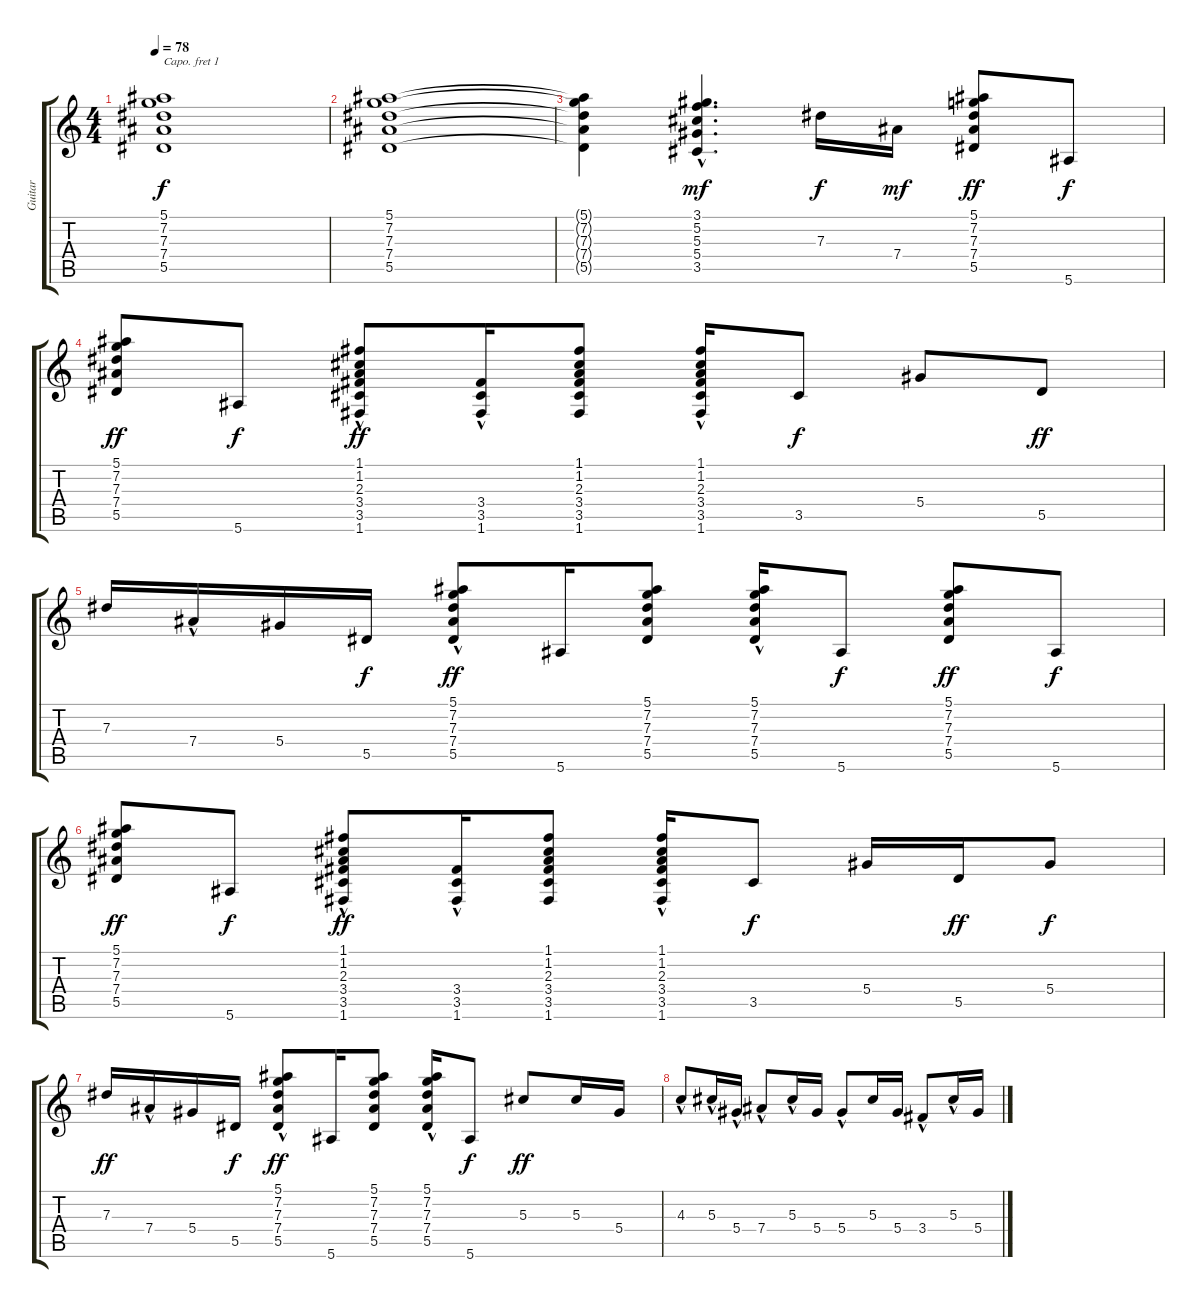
\track ("Guitar" "Guitar") {instrument acousticguitarnylon}
\staff {score tabs}
\capo 1
\tuning (E4 B3 G3 D3 A2 E2) {hide}
\ts (4 4)
\tempo 78
\clef g2
\ks c
(5.1 7.2 7.3 7.4 5.5).1{dy f} |
(5.1 7.2 7.3 7.4 5.5).1 |
(5.1{t} 7.2{t} 7.3{t} 7.4{t} 5.5{t}).4 (3.1{hac} 5.2{hac} 5.3{hac} 5.4{hac} 3.5{hac}).4{d dy mf} 7.3.16{dy f} 7.4.16{dy mf} (5.1 7.2 7.3 7.4 5.5).8{dy ff} 5.6.8{dy f} |
(5.1 7.2 7.3 7.4 5.5).8{dy ff} 5.6.8{dy f} (1.1 1.2{hac} 2.3{hac} 3.4{hac} 3.5 1.6).8{dy ff} (3.4 3.5 1.6{hac}).16 (1.1 1.2 2.3 3.4 3.5 1.6).8 (1.1 1.2{hac} 2.3{hac} 3.4{hac} 3.5 1.6).16 3.5.8{dy f} 5.4.8 5.5.8{dy ff} |
7.3.16 7.4{hac}.16 5.4.16 5.5.16{dy f} (5.1 7.2{hac} 7.3{hac} 7.4{hac} 5.5).8{dy ff} 5.6.16 (5.1 7.2 7.3 7.4 5.5).8 (5.1 7.2{hac} 7.3{hac} 7.4{hac} 5.5).16 5.6.8{dy f} (5.1 7.2 7.3 7.4 5.5).8{dy ff} 5.6.8{dy f} |
(5.1 7.2 7.3 7.4 5.5).8{dy ff} 5.6.8{dy f} (1.1 1.2{hac} 2.3{hac} 3.4{hac} 3.5 1.6).8{dy ff} (3.4 3.5 1.6{hac}).16 (1.1 1.2 2.3 3.4 3.5 1.6).8 (1.1 1.2{hac} 2.3{hac} 3.4{hac} 3.5 1.6).16 3.5.8{dy f} 5.4.16 5.5.16{dy ff} 5.4.8{dy f} |
7.3.16{dy ff} 7.4{hac}.16 5.4.16 5.5.16{dy f} (5.1 7.2{hac} 7.3{hac} 7.4{hac} 5.5).8{dy ff} 5.6.16 (5.1 7.2 7.3 7.4 5.5).8 (5.1 7.2{hac} 7.3{hac} 7.4{hac} 5.5).16 5.6.8{dy f} 5.3.8{dy ff} 5.3.16 5.4.16 |
4.3{hac}.8 5.3{hac}.16 5.4{hac}.16 7.4{hac}.8 5.3{hac}.16 5.4.16 5.4{hac}.8 5.3.16 5.4.16 3.4{hac}.8 5.3{hac}.16 5.4.16
